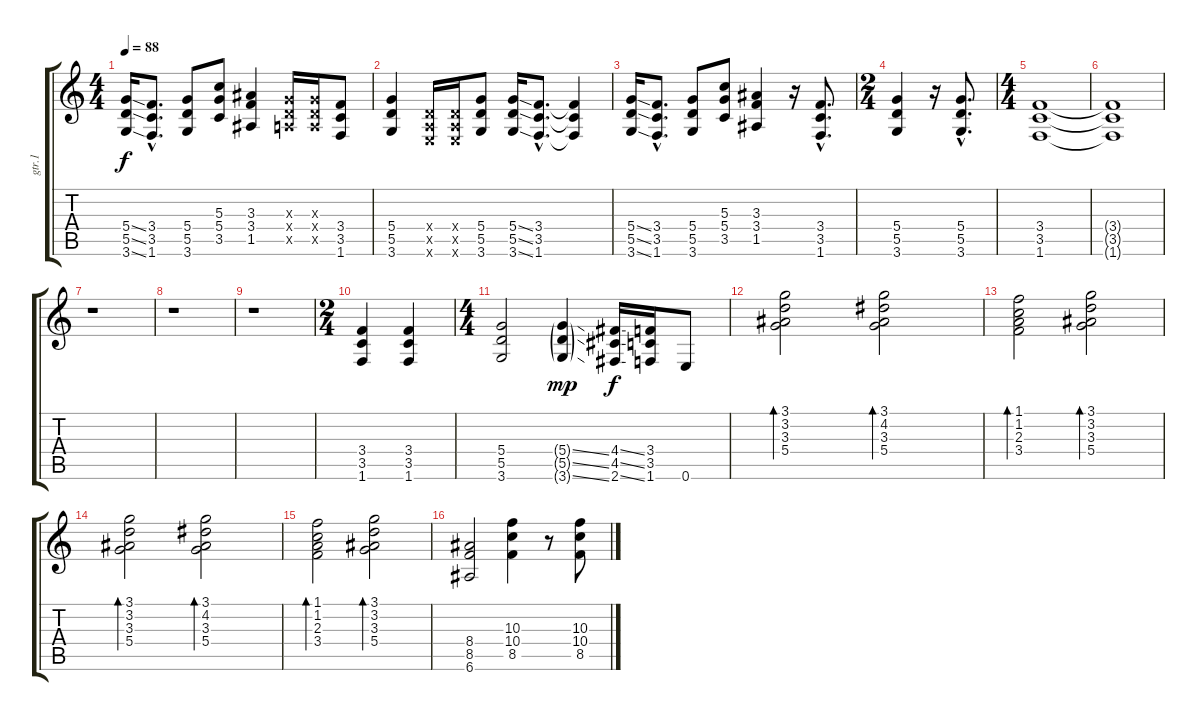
\track ("gtr.1" "gtr.1") {instrument overdrivenguitar}
\staff {score tabs}
\tuning (E4 B3 G3 D3 A2 E2) {hide}
\ts (4 4)
\tempo 88
\clef g2
\ks c
(5.4{ss} 5.5{ss} 3.6{ss}).16{dy f instrument overdrivenguitar} (3.4{hac} 3.5{hac} 1.6{hac}).8{d} (5.4 5.5 3.6).8 (5.3 5.4 3.5).8 (3.3 3.4 1.5).4 (0.3{x} 0.4{x} 0.5{x}).16 (0.3{x} 0.4{x} 0.5{x}).16 (3.4 3.5 1.6).8 |
(5.4 5.5 3.6).4 (0.4{x} 0.5{x} 0.6{x}).16 (0.4{x} 0.5{x} 0.6{x}).16 (5.4 5.5 3.6).8 (5.4{ss} 5.5{ss} 3.6{ss}).16 (3.4{hac} 3.5{hac} 1.6{hac}).8{d} (3.4{t} 3.5{t} 1.6{t}).4 |
(5.4{ss} 5.5{ss} 3.6{ss}).16 (3.4{hac} 3.5{hac} 1.6{hac}).8{d} (5.4 5.5 3.6).8 (5.3 5.4 3.5).8 (3.3 3.4 1.5).4 r.16 (3.4{hac} 3.5{hac} 1.6{hac}).8{d} |
\ts (2 4)
(5.4 5.5 3.6).4 r.16 (5.4{hac} 5.5{hac} 3.6{hac}).8{d} |
\ts (4 4)
(3.4 3.5 1.6).1 |
(3.4{t} 3.5{t} 1.6{t}).1 |
r.1 |
r.1 |
r.1 |
\ts (2 4)
(3.4 3.5 1.6).4 (3.4 3.5 1.6).4 |
\ts (4 4)
(5.4 5.5 3.6).2 (5.4{ss g} 5.5{ss g} 3.6{ss g}).4{dy mp} (4.4{ss} 4.5{ss} 2.6{ss}).16{dy f} (3.4 3.5 1.6).16 0.6.8 |
(3.1 3.2 3.3 5.4).2{bd 60} (3.1 4.2 3.3 5.4).2{bd 60} |
(1.1 1.2 2.3 3.4).2{bd 60} (3.1 3.2 3.3 5.4).2{bd 60} |
(3.1 3.2 3.3 5.4).2{bd 60} (3.1 4.2 3.3 5.4).2{bd 60} |
(1.1 1.2 2.3 3.4).2{bd 60} (3.1 3.2 3.3 5.4).2{bd 60} |
(8.4 8.5 6.6).2 (10.3 10.4 8.5).4 r.8 (10.3 10.4 8.5).8
